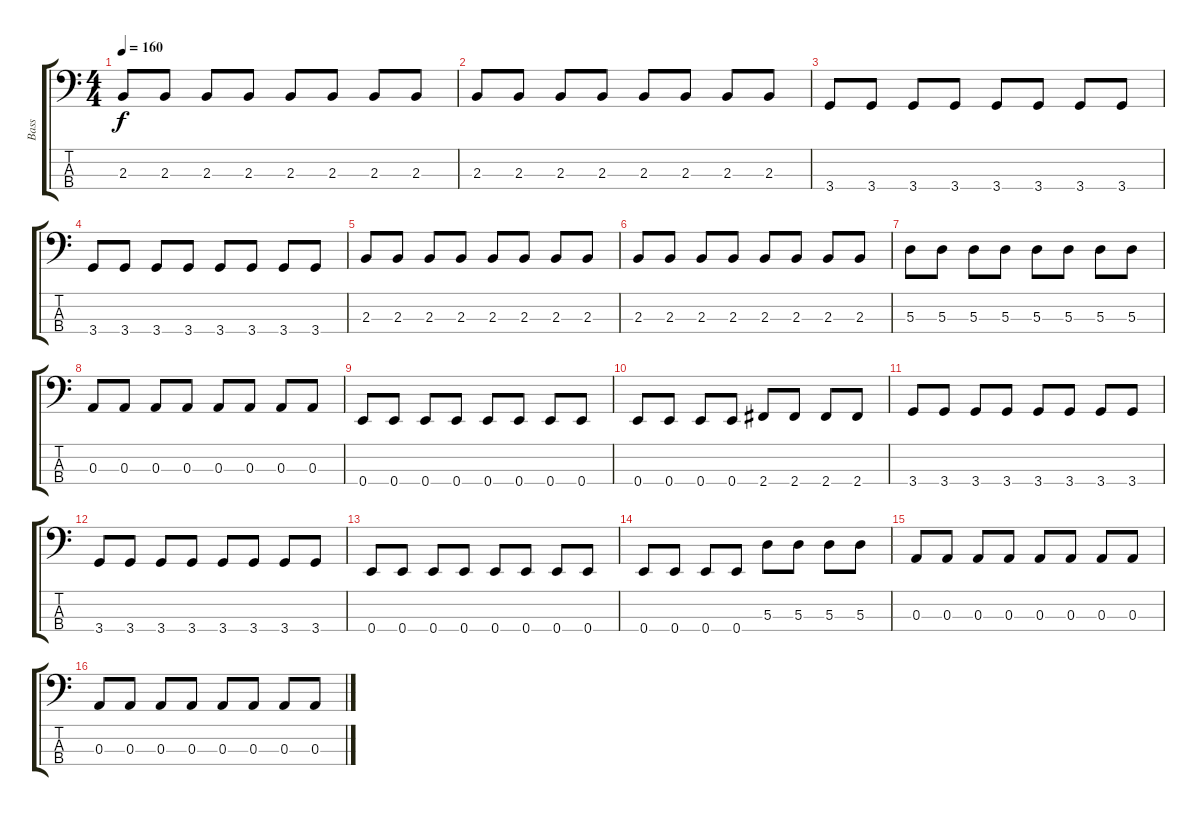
\track ("Bass" "Bass") {instrument electricbasspick}
\staff {score tabs}
\tuning (G2 D2 A1 E1) {hide}
\ts (4 4)
\tempo 160
\clef f4
\ks c
2.3.8{dy f} 2.3.8 2.3.8 2.3.8 2.3.8 2.3.8 2.3.8 2.3.8 |
2.3.8 2.3.8 2.3.8 2.3.8 2.3.8 2.3.8 2.3.8 2.3.8 |
3.4.8 3.4.8 3.4.8 3.4.8 3.4.8 3.4.8 3.4.8 3.4.8 |
3.4.8 3.4.8 3.4.8 3.4.8 3.4.8 3.4.8 3.4.8 3.4.8 |
2.3.8 2.3.8 2.3.8 2.3.8 2.3.8 2.3.8 2.3.8 2.3.8 |
2.3.8 2.3.8 2.3.8 2.3.8 2.3.8 2.3.8 2.3.8 2.3.8 |
5.3.8 5.3.8 5.3.8 5.3.8 5.3.8 5.3.8 5.3.8 5.3.8 |
0.3.8 0.3.8 0.3.8 0.3.8 0.3.8 0.3.8 0.3.8 0.3.8 |
0.4.8 0.4.8 0.4.8 0.4.8 0.4.8 0.4.8 0.4.8 0.4.8 |
0.4.8 0.4.8 0.4.8 0.4.8 2.4.8 2.4.8 2.4.8 2.4.8 |
3.4.8 3.4.8 3.4.8 3.4.8 3.4.8 3.4.8 3.4.8 3.4.8 |
3.4.8 3.4.8 3.4.8 3.4.8 3.4.8 3.4.8 3.4.8 3.4.8 |
0.4.8 0.4.8 0.4.8 0.4.8 0.4.8 0.4.8 0.4.8 0.4.8 |
0.4.8 0.4.8 0.4.8 0.4.8 5.3.8 5.3.8 5.3.8 5.3.8 |
0.3.8 0.3.8 0.3.8 0.3.8 0.3.8 0.3.8 0.3.8 0.3.8 |
0.3.8 0.3.8 0.3.8 0.3.8 0.3.8 0.3.8 0.3.8 0.3.8
